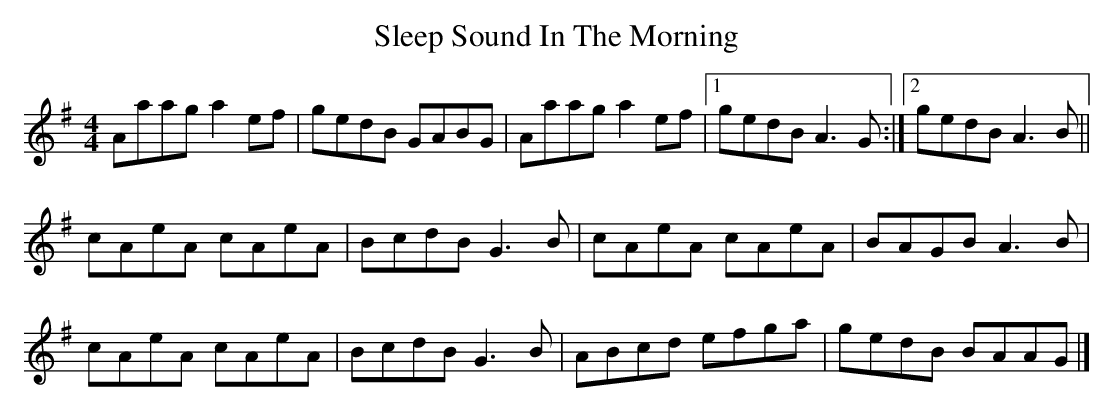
X:1
T:Sleep Sound In The Morning
M:4/4
L:1/8
K:Ador
Aaag a2ef | gedB GABG | Aaag a2ef |1 gedB A3G :|2 gedB A3B ||
cAeA cAeA | BcdB G3B | cAeA cAeA | BAGB A3B |
cAeA cAeA | BcdB G3B | ABcd efga | gedB BAAG |]
